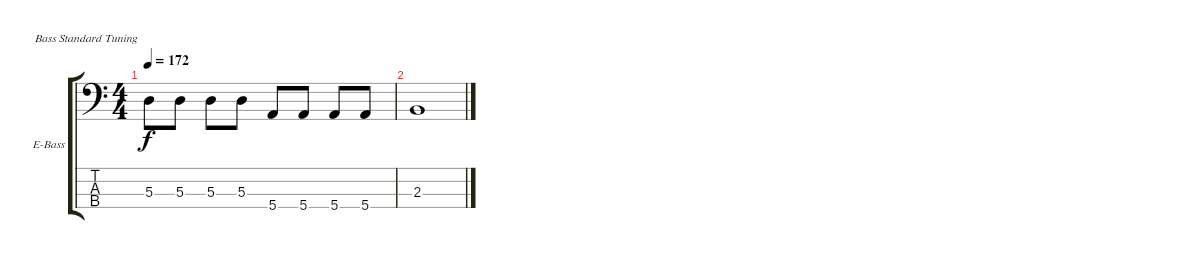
\bracketExtendMode groupsimilarinstruments
\firstSystemTrackNameOrientation horizontal
\otherSystemsTrackNameOrientation horizontal
\track ("Bass" "E-Bass") {instrument electricbassfinger}
\staff {score tabs}
\tuning (G2 D2 A1 E1)
\ts (4 4)
\tempo 172
\clef f4
\ks c
5.3.8{dy f} 5.3.8 5.3.8 5.3.8 5.4.8 5.4.8 5.4.8 5.4.8 |
2.3.1
